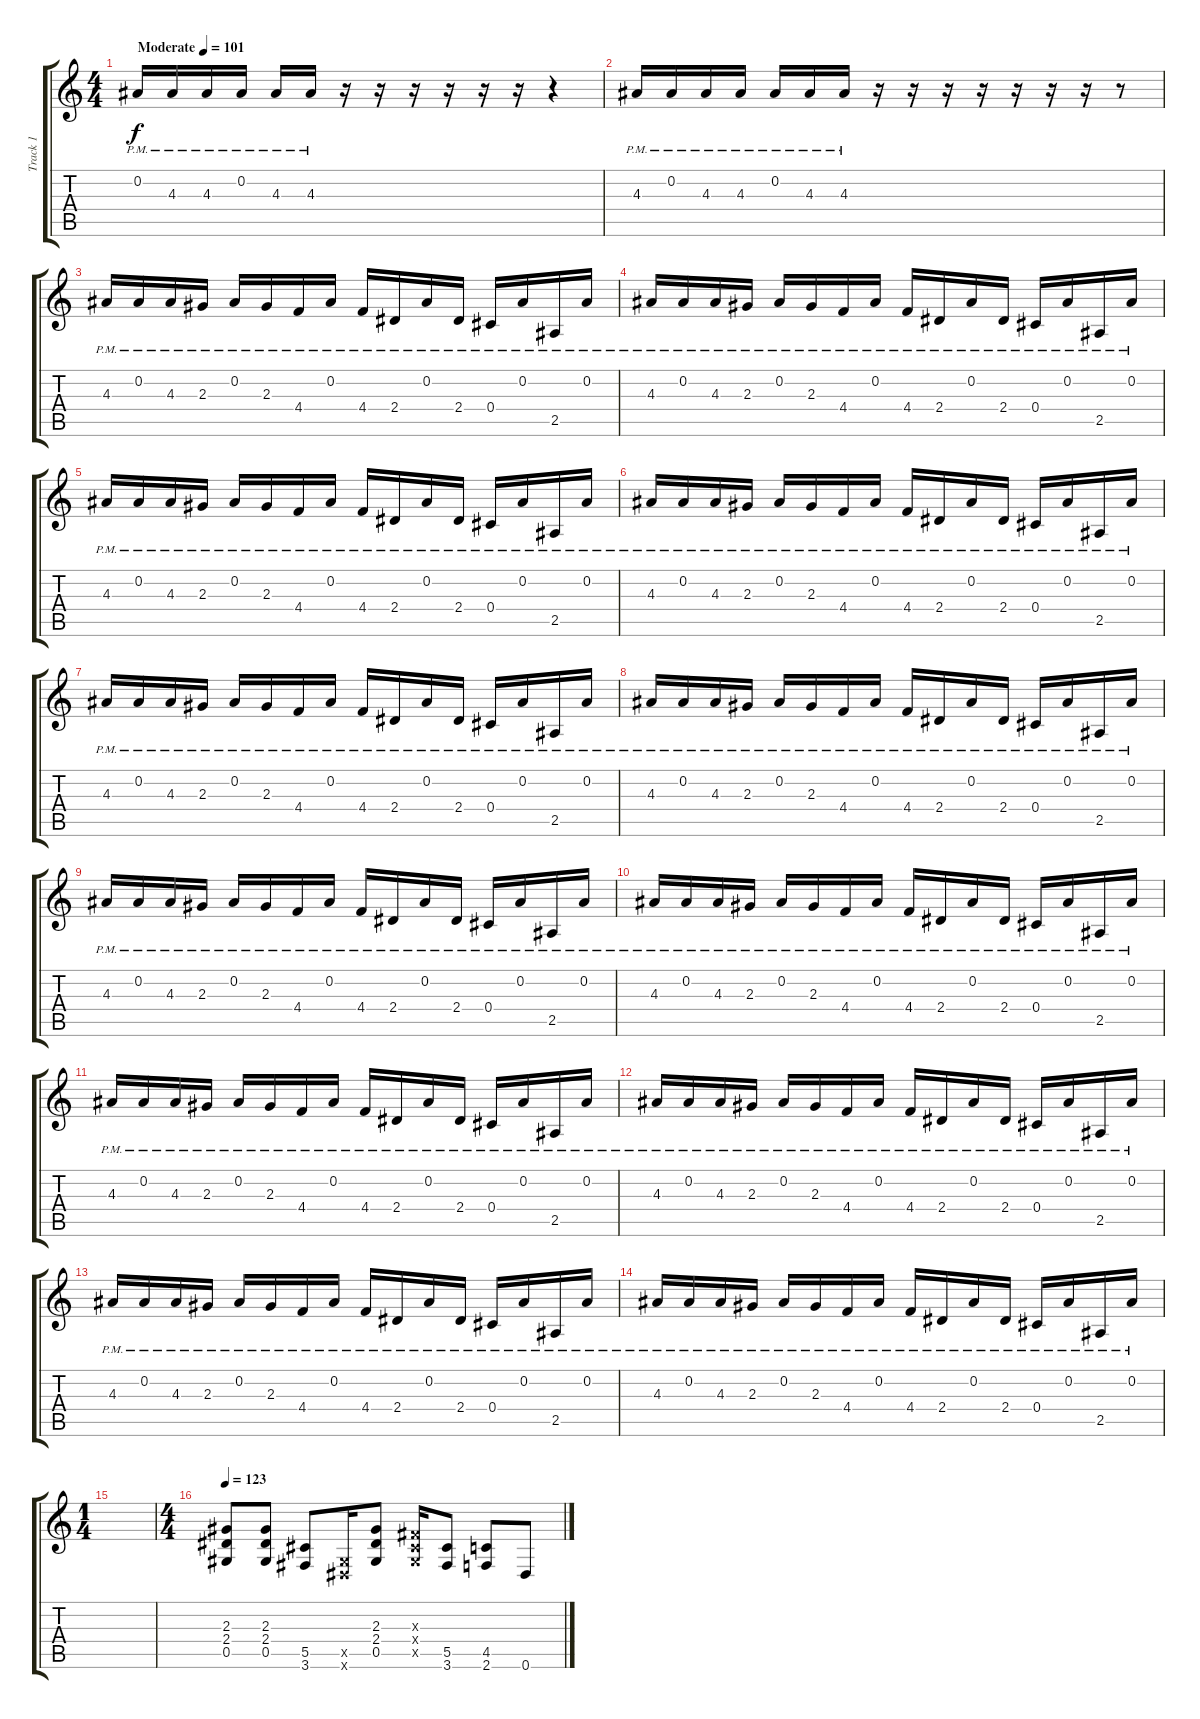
\track ("Track 1" "Track 1") {instrument distortionguitar}
\staff {score tabs}
\tuning (Eb4 Bb3 Gb3 Db3 Ab2 Eb2) {hide}
\ts (4 4)
\tempo (101 "Moderate")
\clef g2
\ks c
0.2{pm}.16{dy f instrument distortionguitar} 4.3{pm}.16 4.3{pm}.16 0.2{pm}.16 4.3{pm}.16 4.3{pm}.16 r.16 r.16 r.16 r.16 r.16 r.16 r.4 |
4.3{pm}.16 0.2{pm}.16 4.3{pm}.16 4.3{pm}.16 0.2{pm}.16 4.3{pm}.16 4.3{pm}.16 r.16 r.16 r.16 r.16 r.16 r.16 r.16 r.8 |
4.3{pm}.16 0.2{pm}.16 4.3{pm}.16 2.3{pm}.16 0.2{pm}.16 2.3{pm}.16 4.4{pm}.16 0.2{pm}.16 4.4{pm}.16 2.4{pm}.16 0.2{pm}.16 2.4{pm}.16 0.4{pm}.16 0.2{pm}.16 2.5{pm}.16 0.2{pm}.16 |
4.3{pm}.16 0.2{pm}.16 4.3{pm}.16 2.3{pm}.16 0.2{pm}.16 2.3{pm}.16 4.4{pm}.16 0.2{pm}.16 4.4{pm}.16 2.4{pm}.16 0.2{pm}.16 2.4{pm}.16 0.4{pm}.16 0.2{pm}.16 2.5{pm}.16 0.2{pm}.16 |
4.3{pm}.16 0.2{pm}.16 4.3{pm}.16 2.3{pm}.16 0.2{pm}.16 2.3{pm}.16 4.4{pm}.16 0.2{pm}.16 4.4{pm}.16 2.4{pm}.16 0.2{pm}.16 2.4{pm}.16 0.4{pm}.16 0.2{pm}.16 2.5{pm}.16 0.2{pm}.16 |
4.3{pm}.16 0.2{pm}.16 4.3{pm}.16 2.3{pm}.16 0.2{pm}.16 2.3{pm}.16 4.4{pm}.16 0.2{pm}.16 4.4{pm}.16 2.4{pm}.16 0.2{pm}.16 2.4{pm}.16 0.4{pm}.16 0.2{pm}.16 2.5{pm}.16 0.2{pm}.16 |
4.3{pm}.16 0.2{pm}.16 4.3{pm}.16 2.3{pm}.16 0.2{pm}.16 2.3{pm}.16 4.4{pm}.16 0.2{pm}.16 4.4{pm}.16 2.4{pm}.16 0.2{pm}.16 2.4{pm}.16 0.4{pm}.16 0.2{pm}.16 2.5{pm}.16 0.2{pm}.16 |
4.3{pm}.16 0.2{pm}.16 4.3{pm}.16 2.3{pm}.16 0.2{pm}.16 2.3{pm}.16 4.4{pm}.16 0.2{pm}.16 4.4{pm}.16 2.4{pm}.16 0.2{pm}.16 2.4{pm}.16 0.4{pm}.16 0.2{pm}.16 2.5{pm}.16 0.2{pm}.16 |
4.3{pm}.16 0.2{pm}.16 4.3{pm}.16 2.3{pm}.16 0.2{pm}.16 2.3{pm}.16 4.4{pm}.16 0.2{pm}.16 4.4{pm}.16 2.4{pm}.16 0.2{pm}.16 2.4{pm}.16 0.4{pm}.16 0.2{pm}.16 2.5{pm}.16 0.2{pm}.16 |
4.3{pm}.16 0.2{pm}.16 4.3{pm}.16 2.3{pm}.16 0.2{pm}.16 2.3{pm}.16 4.4{pm}.16 0.2{pm}.16 4.4{pm}.16 2.4{pm}.16 0.2{pm}.16 2.4{pm}.16 0.4{pm}.16 0.2{pm}.16 2.5{pm}.16 0.2{pm}.16 |
4.3{pm}.16 0.2{pm}.16 4.3{pm}.16 2.3{pm}.16 0.2{pm}.16 2.3{pm}.16 4.4{pm}.16 0.2{pm}.16 4.4{pm}.16 2.4{pm}.16 0.2{pm}.16 2.4{pm}.16 0.4{pm}.16 0.2{pm}.16 2.5{pm}.16 0.2{pm}.16 |
4.3{pm}.16 0.2{pm}.16 4.3{pm}.16 2.3{pm}.16 0.2{pm}.16 2.3{pm}.16 4.4{pm}.16 0.2{pm}.16 4.4{pm}.16 2.4{pm}.16 0.2{pm}.16 2.4{pm}.16 0.4{pm}.16 0.2{pm}.16 2.5{pm}.16 0.2{pm}.16 |
4.3{pm}.16 0.2{pm}.16 4.3{pm}.16 2.3{pm}.16 0.2{pm}.16 2.3{pm}.16 4.4{pm}.16 0.2{pm}.16 4.4{pm}.16 2.4{pm}.16 0.2{pm}.16 2.4{pm}.16 0.4{pm}.16 0.2{pm}.16 2.5{pm}.16 0.2{pm}.16 |
4.3{pm}.16 0.2{pm}.16 4.3{pm}.16 2.3{pm}.16 0.2{pm}.16 2.3{pm}.16 4.4{pm}.16 0.2{pm}.16 4.4{pm}.16 2.4{pm}.16 0.2{pm}.16 2.4{pm}.16 0.4{pm}.16 0.2{pm}.16 2.5{pm}.16 0.2{pm}.16 |
\ts (1 4)
|
\ts (4 4)
\tempo 123
(2.3 2.4 0.5).8 (2.3 2.4 0.5).8 (5.5 3.6).8 (0.5{x} 0.6{x}).16 (2.3 2.4 0.5).8 (0.3{x} 0.4{x} 0.5{x}).16 (5.5 3.6).8 (4.5 2.6).8 0.6.8
